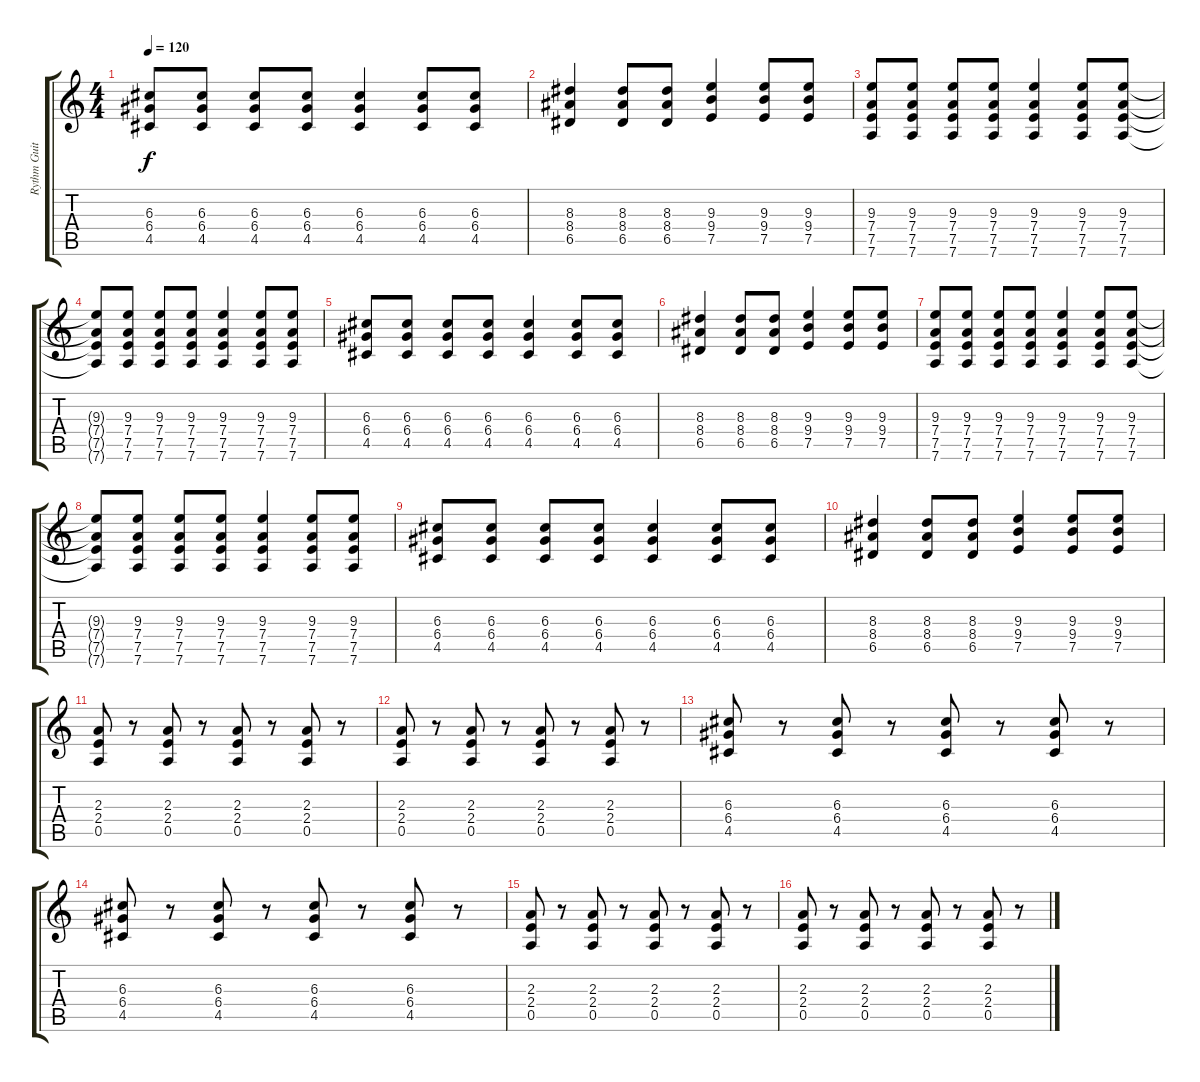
\track ("Rythm Guitar" "Rythm Guit") {instrument overdrivenguitar}
\staff {score tabs}
\tuning (E4 B3 G3 D3 A2 D2) {hide}
\ts (4 4)
\tempo 120
\clef g2
\ks c
(6.3 6.4 4.5).8{dy f} (6.3 6.4 4.5).8 (6.3 6.4 4.5).8 (6.3 6.4 4.5).8 (6.3 6.4 4.5).4 (6.3 6.4 4.5).8 (6.3 6.4 4.5).8 |
(8.3 8.4 6.5).4 (8.3 8.4 6.5).8 (8.3 8.4 6.5).8 (9.3 9.4 7.5).4 (9.3 9.4 7.5).8 (9.3 9.4 7.5).8 |
(9.3 7.4 7.5 7.6).8 (9.3 7.4 7.5 7.6).8 (9.3 7.4 7.5 7.6).8 (9.3 7.4 7.5 7.6).8 (9.3 7.4 7.5 7.6).4 (9.3 7.4 7.5 7.6).8 (9.3 7.4 7.5 7.6).8 |
(9.3{t} 7.4{t} 7.5{t} 7.6{t}).8 (9.3 7.4 7.5 7.6).8 (9.3 7.4 7.5 7.6).8 (9.3 7.4 7.5 7.6).8 (9.3 7.4 7.5 7.6).4 (9.3 7.4 7.5 7.6).8 (9.3 7.4 7.5 7.6).8 |
(6.3 6.4 4.5).8 (6.3 6.4 4.5).8 (6.3 6.4 4.5).8 (6.3 6.4 4.5).8 (6.3 6.4 4.5).4 (6.3 6.4 4.5).8 (6.3 6.4 4.5).8 |
(8.3 8.4 6.5).4 (8.3 8.4 6.5).8 (8.3 8.4 6.5).8 (9.3 9.4 7.5).4 (9.3 9.4 7.5).8 (9.3 9.4 7.5).8 |
(9.3 7.4 7.5 7.6).8 (9.3 7.4 7.5 7.6).8 (9.3 7.4 7.5 7.6).8 (9.3 7.4 7.5 7.6).8 (9.3 7.4 7.5 7.6).4 (9.3 7.4 7.5 7.6).8 (9.3 7.4 7.5 7.6).8 |
(9.3{t} 7.4{t} 7.5{t} 7.6{t}).8 (9.3 7.4 7.5 7.6).8 (9.3 7.4 7.5 7.6).8 (9.3 7.4 7.5 7.6).8 (9.3 7.4 7.5 7.6).4 (9.3 7.4 7.5 7.6).8 (9.3 7.4 7.5 7.6).8 |
(6.3 6.4 4.5).8 (6.3 6.4 4.5).8 (6.3 6.4 4.5).8 (6.3 6.4 4.5).8 (6.3 6.4 4.5).4 (6.3 6.4 4.5).8 (6.3 6.4 4.5).8 |
(8.3 8.4 6.5).4 (8.3 8.4 6.5).8 (8.3 8.4 6.5).8 (9.3 9.4 7.5).4 (9.3 9.4 7.5).8 (9.3 9.4 7.5).8 |
(2.3 2.4 0.5).8 r.8 (2.3 2.4 0.5).8 r.8 (2.3 2.4 0.5).8 r.8 (2.3 2.4 0.5).8 r.8 |
(2.3 2.4 0.5).8 r.8 (2.3 2.4 0.5).8 r.8 (2.3 2.4 0.5).8 r.8 (2.3 2.4 0.5).8 r.8 |
(6.3 6.4 4.5).8 r.8 (6.3 6.4 4.5).8 r.8 (6.3 6.4 4.5).8 r.8 (6.3 6.4 4.5).8 r.8 |
(6.3 6.4 4.5).8 r.8 (6.3 6.4 4.5).8 r.8 (6.3 6.4 4.5).8 r.8 (6.3 6.4 4.5).8 r.8 |
(2.3 2.4 0.5).8 r.8 (2.3 2.4 0.5).8 r.8 (2.3 2.4 0.5).8 r.8 (2.3 2.4 0.5).8 r.8 |
(2.3 2.4 0.5).8 r.8 (2.3 2.4 0.5).8 r.8 (2.3 2.4 0.5).8 r.8 (2.3 2.4 0.5).8 r.8
